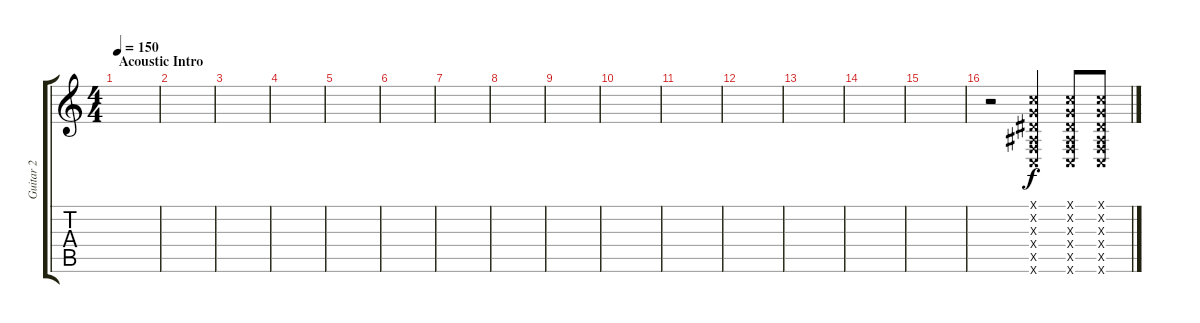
\track ("Guitar 2" "Guitar 2") {instrument distortionguitar}
\staff {score tabs}
\tuning (C4 G3 Eb3 Bb2 F2 C2) {hide}
\ts (4 4)
\section ("" "Acoustic Intro")
\tempo 150
\clef g2
\ks c
|
|
|
|
|
|
|
|
|
|
|
|
|
|
|
r.2 (0.1{x} 0.2{x} 0.3{x} 0.4{x} 0.5{x} 0.6{x}).4 (0.1{x} 0.2{x} 0.3{x} 0.4{x} 0.5{x} 0.6{x}).8 (0.1{x} 0.2{x} 0.3{x} 0.4{x} 0.5{x} 0.6{x}).8
